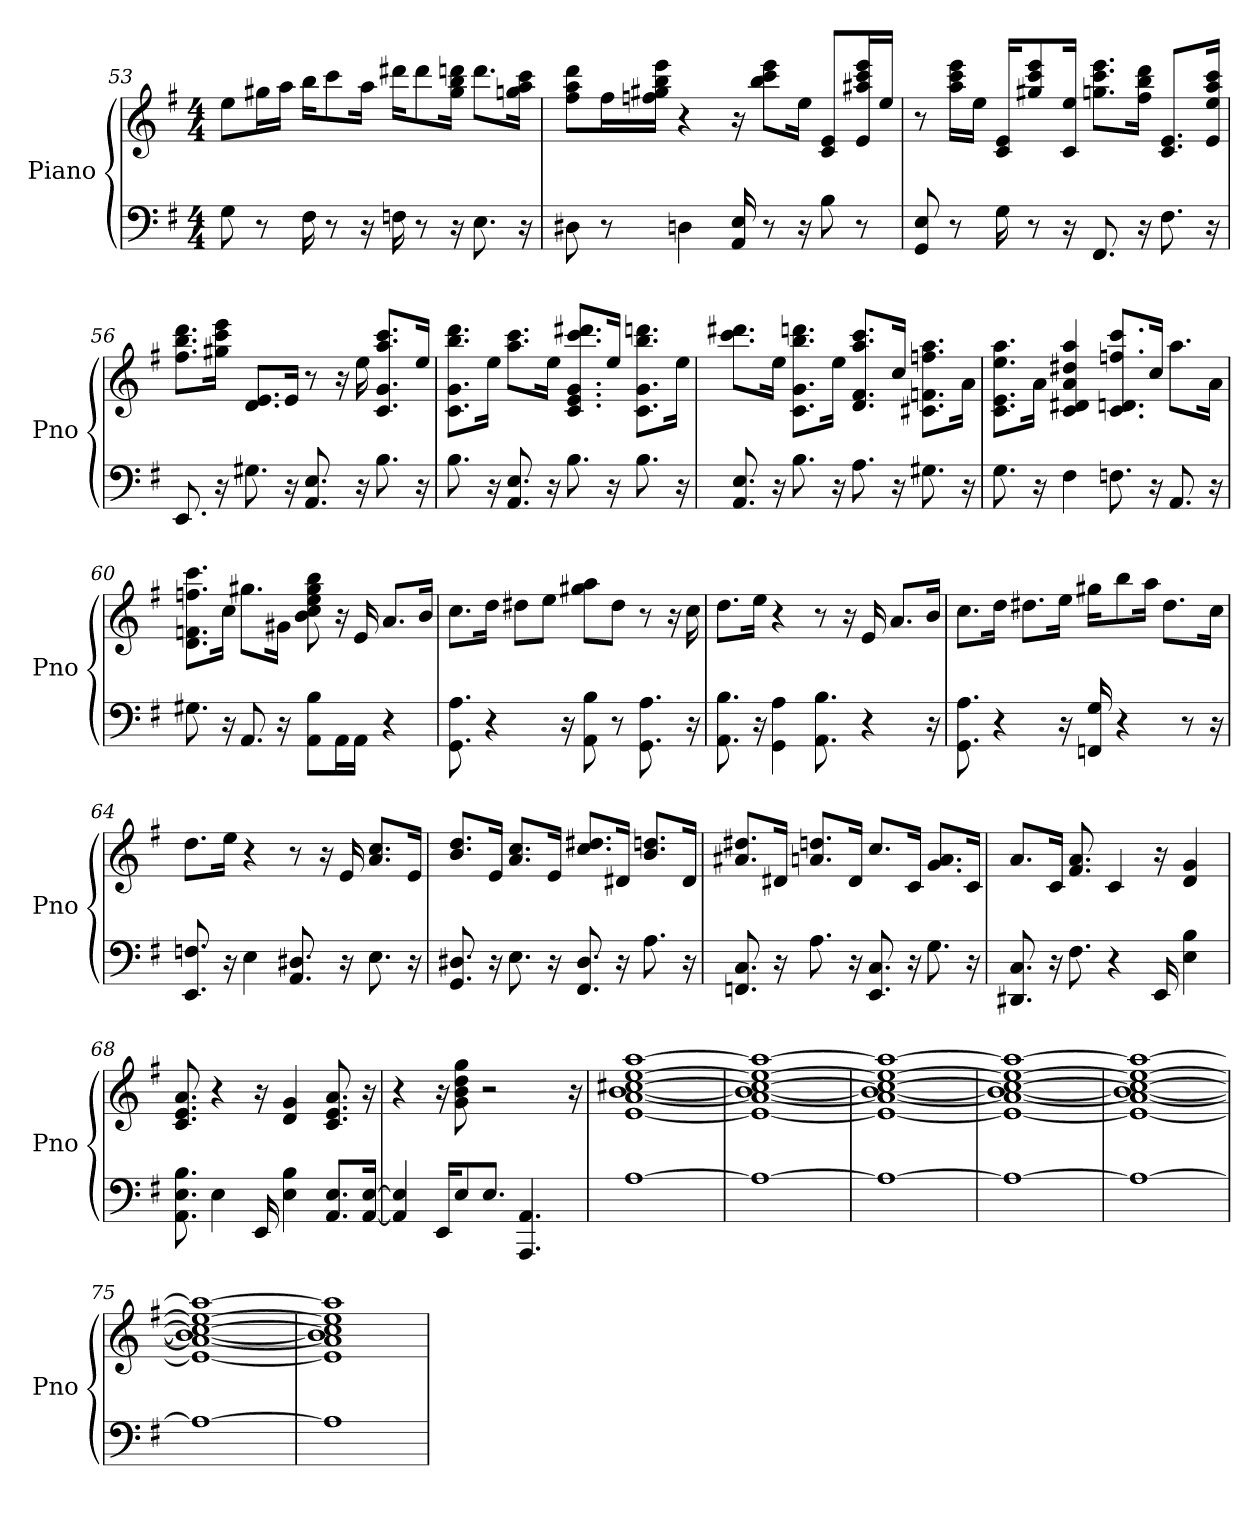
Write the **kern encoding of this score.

**kern	**kern
*part1	*part1
*staff2	*staff1
*I"Piano	*
*I'Pno	*
*clefF4	*clefG2
*k[f#]	*k[f#]
*G:	*G:
*M4/4	*M4/4
=53	=53
8G	8ee\L
8r	16gg#\L
.	16aa\JJ
16F#	16bb\KL
8r	8ccc\
16r	16aa\Jk
16F	16ddd#\KL
8r	8ddd#\
16r	16bb\ 16gg#\ 16ddd\Jk
8.E	8.ddd\L
16r	16ccc\ 16gg\ 16aa\Jk
=54	=54
8D#	8ddd\ 8aa\ 8ff#\L
8r	16ff#\L
.	16bb\ 16eee\ 16ff\ 16gg#\JJ
4D	4r
16AA 16E	16r
8r	8bb\ 8eee\ 8ccc\L
16r	16ee\Jk
8B	8e/ 8c/L
8r	16e/ 16aa#/ 16eee/ 16ccc/L
.	16ee/JJ
=55	=55
8GG 8E	8r
8r	16eee\ 16aa\ 16ccc\LL
.	16ee\JJ
16G	16e/ 16c/KL
8r	8eee/ 8ccc/ 8gg#/
16r	16ee/ 16c/Jk
8.FF#	8.eee\ 8.gg\ 8.ccc\L
16r	16ff#\ 16bb\ 16ddd\Jk
8.F#	8.c/ 8.e/L
16r	16ccc/ 16ee/ 16aa/ 16e/Jk
=56	=56
8.EE	8.ddd\ 8.bb\ 8.ff#\L
16r	16gg#\ 16eee\ 16ccc\Jk
8.G#	8.d/ 8.e/L
16r	16e/Jk
8.AA 8.E	8r
.	16r
16r	16ee
8.B	8.c/ 8.ccc/ 8.g/ 8.aa/L
16r	16ee/Jk
=57	=57
8.B	8.ddd\ 8.bb\ 8.c\ 8.g\L
16r	16ee\Jk
8.E 8.AA	8.ccc\ 8.aa\L
16r	16ee\Jk
8.B	8.c/ 8.ddd#/ 8.e/ 8.g/ 8.ccc/L
16r	16ee/Jk
8.B	8.ddd\ 8.c\ 8.g\ 8.bb\L
16r	16ee\Jk
=58	=58
8.AA 8.E	8.ddd#\ 8.ccc\L
16r	16ee\Jk
8.B	8.ddd\ 8.bb\ 8.g\ 8.c\L
16r	16ee\Jk
8.A	8.d/ 8.aa/ 8.ccc/ 8.f#/L
16r	16cc/Jk
8.G#	8.aa\ 8.c#\ 8.ff\ 8.f\L
16r	16a\Jk
=59	=59
8.G	8.aa\ 8.ee\ 8.e\ 8.c\L
16r	16a\Jk
4F#	4a 4d# 4c 4dd# 4aa
8.F	8.d/ 8.ccc/ 8.ff/ 8.c/L
16r	16cc/Jk
8.AA	8.aa\L
16r	16a\Jk
=60	=60
8.G#	8.ccc\ 8.f\ 8.d\ 8.ff\L
16r	16cc\Jk
8.AA	8.gg#\L
16r	16g#\Jk
8B\ 8AA\L	8ee 8cc 8b 8gg# 8bb
16AA\L	16r
16AA\JJ	16e
4r	8.a/L
.	16b/Jk
=61	=61
8.GG 8.A	8.cc\L
4r	16dd\Jk
.	8dd#\L
.	8ee\J
16r	.
8AA 8B	8gg#\ 8aa\L
8r	8dd#\J
8.GG 8.A	8r
.	16r
16r	16cc
=62	=62
8.AA 8.B	8.dd\L
16r	16ee\Jk
4A 4GG	4r
8.AA 8.B	8r
.	16r
4r	16e
.	8.a/L
16r	16b/Jk
=63	=63
8.GG 8.A	8.cc\L
4r	16dd\Jk
.	8.dd#\L
16r	16ee\Jk
16FF 16G	16gg#\KL
4r	8bb\
.	16aa\Jk
.	8.dd#\L
8r	.
16r	16cc\Jk
=64	=64
8.EE 8.F	8.dd\L
16r	16ee\Jk
4E	4r
8.D# 8.AA	8r
.	16r
16r	16e
8.E	8.cc/ 8.a/L
16r	16e/Jk
=65	=65
8.GG 8.D#	8.dd/ 8.b/L
16r	16e/Jk
8.E	8.a/ 8.cc/L
16r	16e/Jk
8.FF# 8.D#	8.dd#/ 8.cc/L
16r	16d#/Jk
8.A	8.dd/ 8.b/L
16r	16d#/Jk
=66	=66
8.C 8.FF	8.dd#/ 8.a#/L
16r	16d#/Jk
8.A	8.dd/ 8.a/L
16r	16d#/Jk
8.EE 8.C	8.cc/L
16r	16c/Jk
8.G	8.a/ 8.g/L
16r	16c/Jk
=67	=67
8.DD# 8.C	8.a/L
16r	16c/Jk
8.F#	8.a 8.f#
4r	4c
16EE	16r
4B 4E	4d 4g
=68	=68
8.B 8.AA 8.E	8.e 8.a 8.c
4E	4r
16EE	16r
4B 4E	4g 4d
8.E/ 8.AA/L	8.e 8.c 8.a
[16E/ [16AA/Jk	16r
=69	=69
4E] 4AA]	4r
16EE/KL	16r
8E/	8g 8b 8dd 8gg
8.E/J	2r
4.AA 4.AAA	.
.	16r
=70	=70
[1A	[1e [1a [1b [1cc# [1aa [1ee
=71	=71
1A_	1e_ 1a_ 1b_ 1cc#_ 1aa_ 1ee_
=72	=72
1A_	1e_ 1a_ 1b_ 1cc#_ 1aa_ 1ee_
=73	=73
1A_	1e_ 1a_ 1b_ 1cc#_ 1aa_ 1ee_
=74	=74
1A_	1e_ 1a_ 1b_ 1cc#_ 1aa_ 1ee_
=75	=75
1A_	1e_ 1a_ 1b_ 1cc#_ 1aa_ 1ee_
=76	=76
1A]	1e] 1a] 1b] 1cc#] 1aa] 1ee]
=	=
*-	*-
